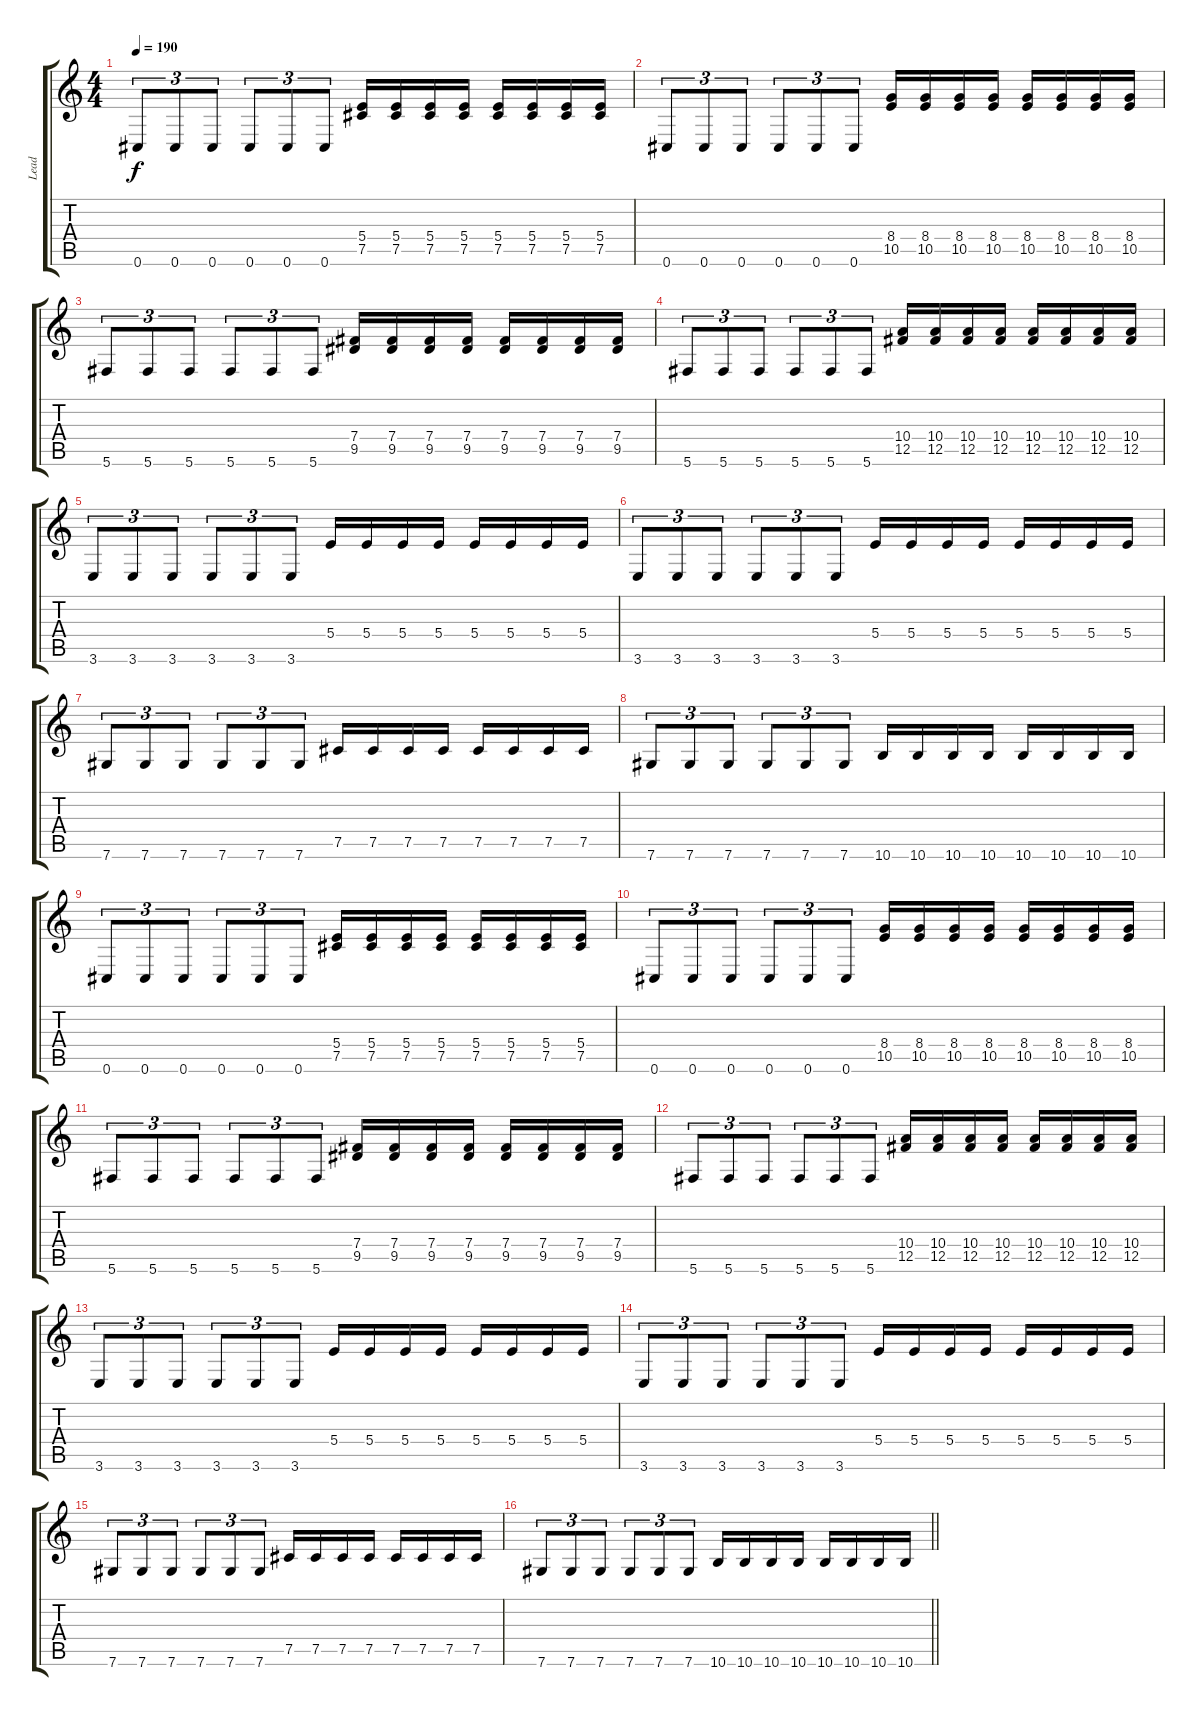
\track ("Lead" "Lead") {instrument distortionguitar}
\staff {score tabs}
\tuning (Db4 Ab3 E3 B2 Gb2 Db2) {hide}
\ts (4 4)
\tempo 190
\clef g2
\ks c
0.6.8{tu (3 2) dy f} 0.6.8{tu (3 2)} 0.6.8{tu (3 2)} 0.6.8{tu (3 2)} 0.6.8{tu (3 2)} 0.6.8{tu (3 2)} (5.4 7.5).16 (5.4 7.5).16 (5.4 7.5).16 (5.4 7.5).16 (5.4 7.5).16 (5.4 7.5).16 (5.4 7.5).16 (5.4 7.5).16 |
0.6.8{tu (3 2)} 0.6.8{tu (3 2)} 0.6.8{tu (3 2)} 0.6.8{tu (3 2)} 0.6.8{tu (3 2)} 0.6.8{tu (3 2)} (8.4 10.5).16 (8.4 10.5).16 (8.4 10.5).16 (8.4 10.5).16 (8.4 10.5).16 (8.4 10.5).16 (8.4 10.5).16 (8.4 10.5).16 |
5.6.8{tu (3 2)} 5.6.8{tu (3 2)} 5.6.8{tu (3 2)} 5.6.8{tu (3 2)} 5.6.8{tu (3 2)} 5.6.8{tu (3 2)} (7.4 9.5).16 (7.4 9.5).16 (7.4 9.5).16 (7.4 9.5).16 (7.4 9.5).16 (7.4 9.5).16 (7.4 9.5).16 (7.4 9.5).16 |
5.6.8{tu (3 2)} 5.6.8{tu (3 2)} 5.6.8{tu (3 2)} 5.6.8{tu (3 2)} 5.6.8{tu (3 2)} 5.6.8{tu (3 2)} (10.4 12.5).16 (10.4 12.5).16 (10.4 12.5).16 (10.4 12.5).16 (10.4 12.5).16 (10.4 12.5).16 (10.4 12.5).16 (10.4 12.5).16 |
3.6.8{tu (3 2)} 3.6.8{tu (3 2)} 3.6.8{tu (3 2)} 3.6.8{tu (3 2)} 3.6.8{tu (3 2)} 3.6.8{tu (3 2)} 5.4.16 5.4.16 5.4.16 5.4.16 5.4.16 5.4.16 5.4.16 5.4.16 |
3.6.8{tu (3 2)} 3.6.8{tu (3 2)} 3.6.8{tu (3 2)} 3.6.8{tu (3 2)} 3.6.8{tu (3 2)} 3.6.8{tu (3 2)} 5.4.16 5.4.16 5.4.16 5.4.16 5.4.16 5.4.16 5.4.16 5.4.16 |
7.6.8{tu (3 2)} 7.6.8{tu (3 2)} 7.6.8{tu (3 2)} 7.6.8{tu (3 2)} 7.6.8{tu (3 2)} 7.6.8{tu (3 2)} 7.5.16 7.5.16 7.5.16 7.5.16 7.5.16 7.5.16 7.5.16 7.5.16 |
7.6.8{tu (3 2)} 7.6.8{tu (3 2)} 7.6.8{tu (3 2)} 7.6.8{tu (3 2)} 7.6.8{tu (3 2)} 7.6.8{tu (3 2)} 10.6.16 10.6.16 10.6.16 10.6.16 10.6.16 10.6.16 10.6.16 10.6.16 |
0.6.8{tu (3 2)} 0.6.8{tu (3 2)} 0.6.8{tu (3 2)} 0.6.8{tu (3 2)} 0.6.8{tu (3 2)} 0.6.8{tu (3 2)} (5.4 7.5).16 (5.4 7.5).16 (5.4 7.5).16 (5.4 7.5).16 (5.4 7.5).16 (5.4 7.5).16 (5.4 7.5).16 (5.4 7.5).16 |
0.6.8{tu (3 2)} 0.6.8{tu (3 2)} 0.6.8{tu (3 2)} 0.6.8{tu (3 2)} 0.6.8{tu (3 2)} 0.6.8{tu (3 2)} (8.4 10.5).16 (8.4 10.5).16 (8.4 10.5).16 (8.4 10.5).16 (8.4 10.5).16 (8.4 10.5).16 (8.4 10.5).16 (8.4 10.5).16 |
5.6.8{tu (3 2)} 5.6.8{tu (3 2)} 5.6.8{tu (3 2)} 5.6.8{tu (3 2)} 5.6.8{tu (3 2)} 5.6.8{tu (3 2)} (7.4 9.5).16 (7.4 9.5).16 (7.4 9.5).16 (7.4 9.5).16 (7.4 9.5).16 (7.4 9.5).16 (7.4 9.5).16 (7.4 9.5).16 |
5.6.8{tu (3 2)} 5.6.8{tu (3 2)} 5.6.8{tu (3 2)} 5.6.8{tu (3 2)} 5.6.8{tu (3 2)} 5.6.8{tu (3 2)} (10.4 12.5).16 (10.4 12.5).16 (10.4 12.5).16 (10.4 12.5).16 (10.4 12.5).16 (10.4 12.5).16 (10.4 12.5).16 (10.4 12.5).16 |
3.6.8{tu (3 2)} 3.6.8{tu (3 2)} 3.6.8{tu (3 2)} 3.6.8{tu (3 2)} 3.6.8{tu (3 2)} 3.6.8{tu (3 2)} 5.4.16 5.4.16 5.4.16 5.4.16 5.4.16 5.4.16 5.4.16 5.4.16 |
3.6.8{tu (3 2)} 3.6.8{tu (3 2)} 3.6.8{tu (3 2)} 3.6.8{tu (3 2)} 3.6.8{tu (3 2)} 3.6.8{tu (3 2)} 5.4.16 5.4.16 5.4.16 5.4.16 5.4.16 5.4.16 5.4.16 5.4.16 |
7.6.8{tu (3 2)} 7.6.8{tu (3 2)} 7.6.8{tu (3 2)} 7.6.8{tu (3 2)} 7.6.8{tu (3 2)} 7.6.8{tu (3 2)} 7.5.16 7.5.16 7.5.16 7.5.16 7.5.16 7.5.16 7.5.16 7.5.16 |
\barLineRight lightlight
7.6.8{tu (3 2)} 7.6.8{tu (3 2)} 7.6.8{tu (3 2)} 7.6.8{tu (3 2)} 7.6.8{tu (3 2)} 7.6.8{tu (3 2)} 10.6.16 10.6.16 10.6.16 10.6.16 10.6.16 10.6.16 10.6.16 10.6.16
